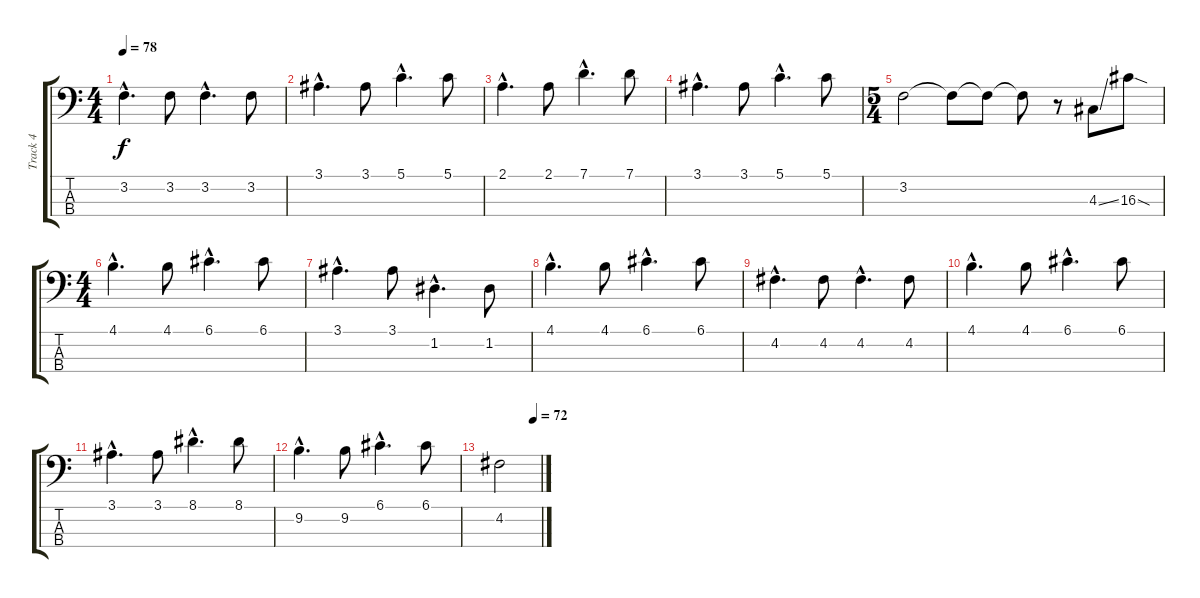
\track ("Track 4" "Track 4") {instrument electricbassfinger}
\staff {score tabs}
\tuning (G2 D2 A1 E1) {hide}
\ts (4 4)
\tempo 78
\clef f4
\ks c
3.2{hac}.4{d dy f} 3.2.8 3.2{hac}.4{d} 3.2.8 |
3.1{hac}.4{d} 3.1.8 5.1{hac}.4{d} 5.1.8 |
2.1{hac}.4{d} 2.1.8 7.1{hac}.4{d} 7.1.8 |
3.1{hac}.4{d} 3.1.8 5.1{hac}.4{d} 5.1.8 |
\ts (5 4)
3.2.2 3.2{t}.8 3.2{t}.8 3.2{t}.8 r.8 4.3{ss}.8 16.3{sod}.8 |
\ts (4 4)
4.1{hac}.4{d} 4.1.8 6.1{hac}.4{d} 6.1.8 |
3.1{hac}.4{d} 3.1.8 1.2{hac}.4{d} 1.2.8 |
4.1{hac}.4{d} 4.1.8 6.1{hac}.4{d} 6.1.8 |
4.2{hac}.4{d} 4.2.8 4.2{hac}.4{d} 4.2.8 |
4.1{hac}.4{d} 4.1.8 6.1{hac}.4{d} 6.1.8 |
3.1{hac}.4{d} 3.1.8 8.1{hac}.4{d} 8.1.8 |
9.2{hac}.4{d} 9.2.8 6.1{hac}.4{d} 6.1.8 |
\tempo (72 0.8333333333333334)
4.2.2
